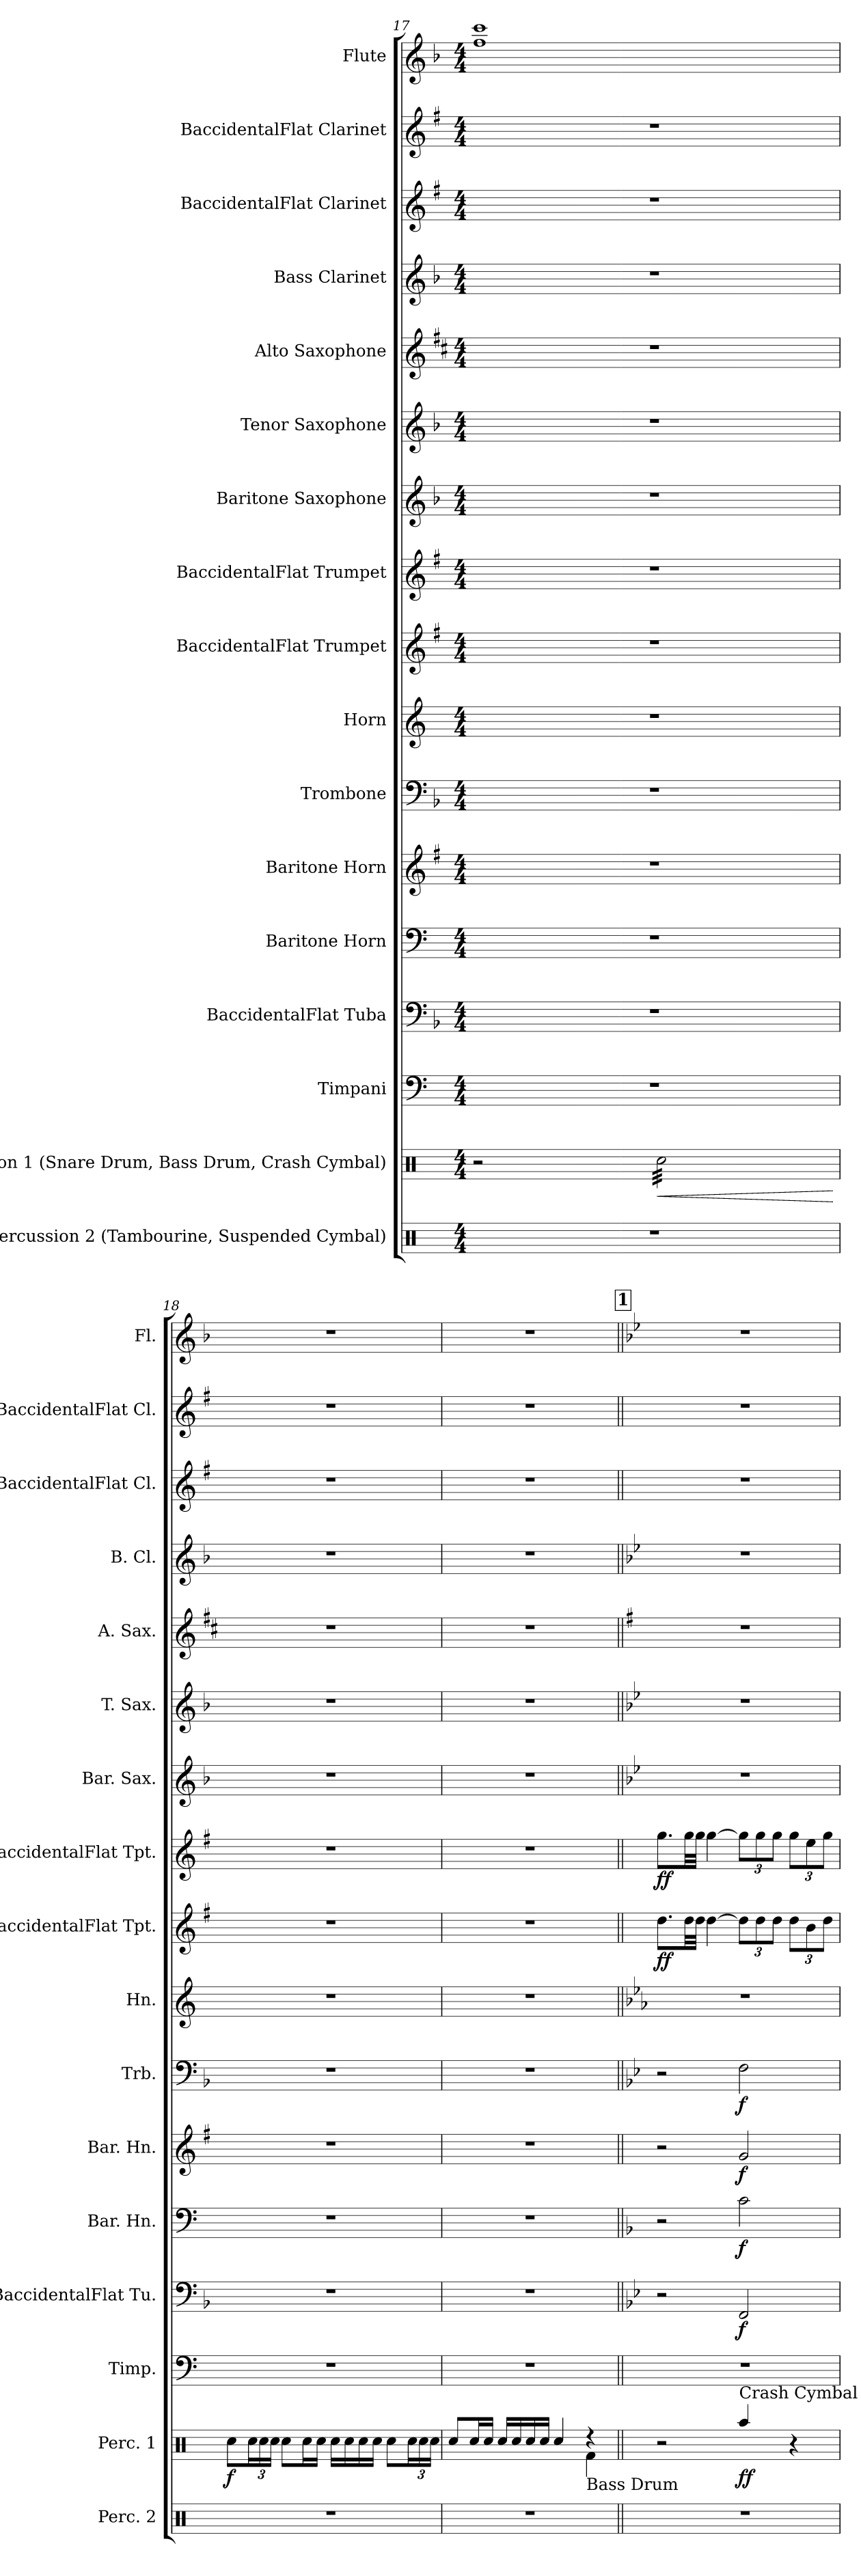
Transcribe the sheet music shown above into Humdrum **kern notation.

**kern	**kern	**dynam	**kern	**kern	**dynam	**kern	**dynam	**kern	**dynam	**kern	**dynam	**kern	**kern	**dynam	**kern	**dynam	**kern	**kern	**kern	**kern	**kern	**kern	**kern
*part17	*part16	*part16	*part15	*part14	*part14	*part13	*part13	*part12	*part12	*part11	*part11	*part10	*part9	*part9	*part8	*part8	*part7	*part6	*part5	*part4	*part3	*part2	*part1
*staff17	*staff16	*staff16	*staff15	*staff14	*staff14	*staff13	*staff13	*staff12	*staff12	*staff11	*staff11	*staff10	*staff9	*staff9	*staff8	*staff8	*staff7	*staff6	*staff5	*staff4	*staff3	*staff2	*staff1
*I"Percussion 2 (Tambourine, Suspended Cymbal)	*I"Percussion 1 (Snare Drum, Bass Drum, Crash Cymbal)	*	*I"Timpani	*I"BaccidentalFlat Tuba	*	*I"Baritone Horn	*	*I"Baritone Horn	*	*I"Trombone	*	*I"Horn	*I"BaccidentalFlat Trumpet	*	*I"BaccidentalFlat Trumpet	*	*I"Baritone Saxophone	*I"Tenor Saxophone	*I"Alto Saxophone	*I"Bass Clarinet	*I"BaccidentalFlat Clarinet	*I"BaccidentalFlat Clarinet	*I"Flute
*I'Perc. 2	*I'Perc. 1	*	*I'Timp.	*I'BaccidentalFlat Tu.	*	*I'Bar. Hn.	*	*I'Bar. Hn.	*	*I'Trb.	*	*I'Hn.	*I'BaccidentalFlat Tpt.	*	*I'BaccidentalFlat Tpt.	*	*I'Bar. Sax.	*I'T. Sax.	*I'A. Sax.	*I'B. Cl.	*I'BaccidentalFlat Cl.	*I'BaccidentalFlat Cl.	*I'Fl.
*clefX	*clefX	*	*clefF4	*clefF4	*	*clefF4	*	*clefG2	*	*clefF4	*	*clefG2	*clefG2	*	*clefG2	*	*clefG2	*clefG2	*clefG2	*clefG2	*clefG2	*clefG2	*clefG2
*	*	*	*	*	*	*ITrd4c7	*	*ITrd1c2	*	*	*	*ITrd4c7	*ITrd1c2	*	*ITrd1c2	*	*ITrd12c21	*ITrd8c14	*ITrd5c9	*ITrd8c14	*ITrd1c2	*ITrd1c2	*
*k[]	*k[]	*	*k[]	*k[b-]	*	*k[b-]	*	*k[b-]	*	*k[b-]	*	*k[b-]	*k[b-]	*	*k[b-]	*	*k[b-]	*k[b-]	*k[b-]	*k[b-]	*k[b-]	*k[b-]	*k[b-]
*M4/4	*M4/4	*	*M4/4	*M4/4	*	*M4/4	*	*M4/4	*	*M4/4	*	*M4/4	*M4/4	*	*M4/4	*	*M4/4	*M4/4	*M4/4	*M4/4	*M4/4	*M4/4	*M4/4
=17	=17	=17	=17	=17	=17	=17	=17	=17	=17	=17	=17	=17	=17	=17	=17	=17	=17	=17	=17	=17	=17	=17	=17
1r	2r	.	1r	1r	.	1r	.	1r	.	1r	.	1r	1r	.	1r	.	1r	1r	1r	1r	1r	1r	1ff 1ccc
!	!LO:TX:a:t=Snare	!	!	!	!	!	!	!	!	!	!	!	!	!	!	!	!	!	!	!	!	!	!
!	!	!LO:HP:b	!	!	!	!	!	!	!	!	!	!	!	!	!	!	!	!	!	!	!	!	!
*	*tremolo	*	*	*	*	*	*	*	*	*	*	*	*	*	*	*	*	*	*	*	*	*	*
.	32Rcc\LLL	<	.	.	.	.	.	.	.	.	.	.	.	.	.	.	.	.	.	.	.	.	.
.	32Rcc\	.	.	.	.	.	.	.	.	.	.	.	.	.	.	.	.	.	.	.	.	.	.
.	32Rcc\	.	.	.	.	.	.	.	.	.	.	.	.	.	.	.	.	.	.	.	.	.	.
.	32Rcc\	.	.	.	.	.	.	.	.	.	.	.	.	.	.	.	.	.	.	.	.	.	.
.	32Rcc\	.	.	.	.	.	.	.	.	.	.	.	.	.	.	.	.	.	.	.	.	.	.
.	32Rcc\	.	.	.	.	.	.	.	.	.	.	.	.	.	.	.	.	.	.	.	.	.	.
.	32Rcc\	.	.	.	.	.	.	.	.	.	.	.	.	.	.	.	.	.	.	.	.	.	.
.	32Rcc\	.	.	.	.	.	.	.	.	.	.	.	.	.	.	.	.	.	.	.	.	.	.
.	32Rcc\	.	.	.	.	.	.	.	.	.	.	.	.	.	.	.	.	.	.	.	.	.	.
.	32Rcc\	.	.	.	.	.	.	.	.	.	.	.	.	.	.	.	.	.	.	.	.	.	.
.	32Rcc\	.	.	.	.	.	.	.	.	.	.	.	.	.	.	.	.	.	.	.	.	.	.
.	32Rcc\	.	.	.	.	.	.	.	.	.	.	.	.	.	.	.	.	.	.	.	.	.	.
.	32Rcc\	.	.	.	.	.	.	.	.	.	.	.	.	.	.	.	.	.	.	.	.	.	.
.	32Rcc\	.	.	.	.	.	.	.	.	.	.	.	.	.	.	.	.	.	.	.	.	.	.
.	32Rcc\	.	.	.	.	.	.	.	.	.	.	.	.	.	.	.	.	.	.	.	.	.	.
.	32Rcc\JJJ	.	.	.	.	.	.	.	.	.	.	.	.	.	.	.	.	.	.	.	.	.	.
*	*Xtremolo	*	*	*	*	*	*	*	*	*	*	*	*	*	*	*	*	*	*	*	*	*	*
.	.	[	.	.	.	.	.	.	.	.	.	.	.	.	.	.	.	.	.	.	.	.	.
=18	=18	=18	=18	=18	=18	=18	=18	=18	=18	=18	=18	=18	=18	=18	=18	=18	=18	=18	=18	=18	=18	=18	=18
!	!	!LO:DY:b	!	!	!	!	!	!	!	!	!	!	!	!	!	!	!	!	!	!	!	!	!
1r	8Rcc\L	f	1r	1r	.	1r	.	1r	.	1r	.	1r	1r	.	1r	.	1r	1r	1r	1r	1r	1r	1r
*	*Xbrackettup	*	*	*	*	*	*	*	*	*	*	*	*	*	*	*	*	*	*	*	*	*	*
.	24Rcc\L	.	.	.	.	.	.	.	.	.	.	.	.	.	.	.	.	.	.	.	.	.	.
.	24Rcc\	.	.	.	.	.	.	.	.	.	.	.	.	.	.	.	.	.	.	.	.	.	.
.	24Rcc\JJ	.	.	.	.	.	.	.	.	.	.	.	.	.	.	.	.	.	.	.	.	.	.
.	8Rcc\L	.	.	.	.	.	.	.	.	.	.	.	.	.	.	.	.	.	.	.	.	.	.
.	16Rcc\L	.	.	.	.	.	.	.	.	.	.	.	.	.	.	.	.	.	.	.	.	.	.
.	16Rcc\JJ	.	.	.	.	.	.	.	.	.	.	.	.	.	.	.	.	.	.	.	.	.	.
.	16Rcc\LL	.	.	.	.	.	.	.	.	.	.	.	.	.	.	.	.	.	.	.	.	.	.
.	16Rcc\	.	.	.	.	.	.	.	.	.	.	.	.	.	.	.	.	.	.	.	.	.	.
.	16Rcc\	.	.	.	.	.	.	.	.	.	.	.	.	.	.	.	.	.	.	.	.	.	.
.	16Rcc\JJ	.	.	.	.	.	.	.	.	.	.	.	.	.	.	.	.	.	.	.	.	.	.
.	8Rcc\L	.	.	.	.	.	.	.	.	.	.	.	.	.	.	.	.	.	.	.	.	.	.
.	24Rcc\L	.	.	.	.	.	.	.	.	.	.	.	.	.	.	.	.	.	.	.	.	.	.
.	24Rcc\	.	.	.	.	.	.	.	.	.	.	.	.	.	.	.	.	.	.	.	.	.	.
.	24Rcc\JJ	.	.	.	.	.	.	.	.	.	.	.	.	.	.	.	.	.	.	.	.	.	.
!!LO:PB:g=z
=19	=19	=19	=19	=19	=19	=19	=19	=19	=19	=19	=19	=19	=19	=19	=19	=19	=19	=19	=19	=19	=19	=19	=19
*	*^	*	*	*	*	*	*	*	*	*	*	*	*	*	*	*	*	*	*	*	*	*	*
1r	8Rcc/L	4ryy	.	1r	1r	.	1r	.	1r	.	1r	.	1r	1r	.	1r	.	1r	1r	1r	1r	1r	1r	1r
.	16Rcc/L	.	.	.	.	.	.	.	.	.	.	.	.	.	.	.	.	.	.	.	.	.	.	.
.	16Rcc/JJ	.	.	.	.	.	.	.	.	.	.	.	.	.	.	.	.	.	.	.	.	.	.	.
.	16Rcc/LL	4ryy	.	.	.	.	.	.	.	.	.	.	.	.	.	.	.	.	.	.	.	.	.	.
.	16Rcc/	.	.	.	.	.	.	.	.	.	.	.	.	.	.	.	.	.	.	.	.	.	.	.
.	16Rcc/	.	.	.	.	.	.	.	.	.	.	.	.	.	.	.	.	.	.	.	.	.	.	.
.	16Rcc/JJ	.	.	.	.	.	.	.	.	.	.	.	.	.	.	.	.	.	.	.	.	.	.	.
.	4Rcc/	4ryy	.	.	.	.	.	.	.	.	.	.	.	.	.	.	.	.	.	.	.	.	.	.
!	!LO:TX:b:t=Bass Drum	!	!	!	!	!	!	!	!	!	!	!	!	!	!	!	!	!	!	!	!	!	!	!
.	4r	4Rf\	.	.	.	.	.	.	.	.	.	.	.	.	.	.	.	.	.	.	.	.	.	.
*	*v	*v	*	*	*	*	*	*	*	*	*	*	*	*	*	*	*	*	*	*	*	*	*	*
!!LO:REH:place=s1:a:B:fs=14:t=1
=20||	=20||	=20||	=20||	=20||	=20||	=20||	=20||	=20||	=20||	=20||	=20||	=20||	=20||	=20||	=20||	=20||	=20||	=20||	=20||	=20||	=20||	=20||	=20||
*	*	*	*	*k[b-e-]	*	*k[b-e-]	*	*k[b-e-]	*	*k[b-e-]	*	*k[b-e-a-d-]	*k[b-e-]	*	*k[b-e-]	*	*k[b-e-]	*k[b-e-]	*k[b-e-]	*k[b-e-]	*k[b-e-]	*k[b-e-]	*k[b-e-]
*	*^	*	*	*	*	*	*	*	*	*	*	*	*	*	*	*	*	*	*	*	*	*	*
!	!	!	!	!	!	!	!	!	!	!	!	!	!	!	!LO:DY:b	!	!LO:DY:b	!	!	!	!	!	!	!
*	*v	*v	*	*	*	*	*	*	*	*	*	*	*	*	*	*	*	*	*	*	*	*	*	*
1r	2r	.	1r	2r	.	2r	.	2r	.	2r	.	1r	8.cc\L	ff	8.ff\L	ff	1r	1r	1r	1r	1r	1r	1r
.	.	.	.	.	.	.	.	.	.	.	.	.	32cc\LL	.	32ff\LL	.	.	.	.	.	.	.	.
.	.	.	.	.	.	.	.	.	.	.	.	.	32cc\JJJ	.	32ff\JJJ	.	.	.	.	.	.	.	.
.	.	.	.	.	.	.	.	.	.	.	.	.	[4cc\	.	[4ff\	.	.	.	.	.	.	.	.
*	*	*	*	*	*	*	*	*	*	*	*	*	*Xbrackettup	*	*Xbrackettup	*	*	*	*	*	*	*	*
!	!LO:TX:a:t=Crash Cymbal	!	!	!	!	!	!	!	!	!	!	!	!	!	!	!	!	!	!	!	!	!	!
!	!	!LO:DY:b	!	!	!LO:DY:b	!	!LO:DY:b	!	!LO:DY:b	!	!LO:DY:b	!	!	!	!	!	!	!	!	!	!	!	!
.	4Raa/	ff	.	2FF/	f	2F\	f	2f/	f	2F\	f	.	12cc\L]	.	12ff\L]	.	.	.	.	.	.	.	.
.	.	.	.	.	.	.	.	.	.	.	.	.	12cc\	.	12ff\	.	.	.	.	.	.	.	.
.	.	.	.	.	.	.	.	.	.	.	.	.	12cc\J	.	12ff\J	.	.	.	.	.	.	.	.
.	4r	.	.	.	.	.	.	.	.	.	.	.	12cc\L	.	12ff\L	.	.	.	.	.	.	.	.
.	.	.	.	.	.	.	.	.	.	.	.	.	12a\	.	12dd\	.	.	.	.	.	.	.	.
.	.	.	.	.	.	.	.	.	.	.	.	.	12cc\J	.	12ff\J	.	.	.	.	.	.	.	.
=	=	=	=	=	=	=	=	=	=	=	=	=	=	=	=	=	=	=	=	=	=	=	=
*-	*-	*-	*-	*-	*-	*-	*-	*-	*-	*-	*-	*-	*-	*-	*-	*-	*-	*-	*-	*-	*-	*-	*-
